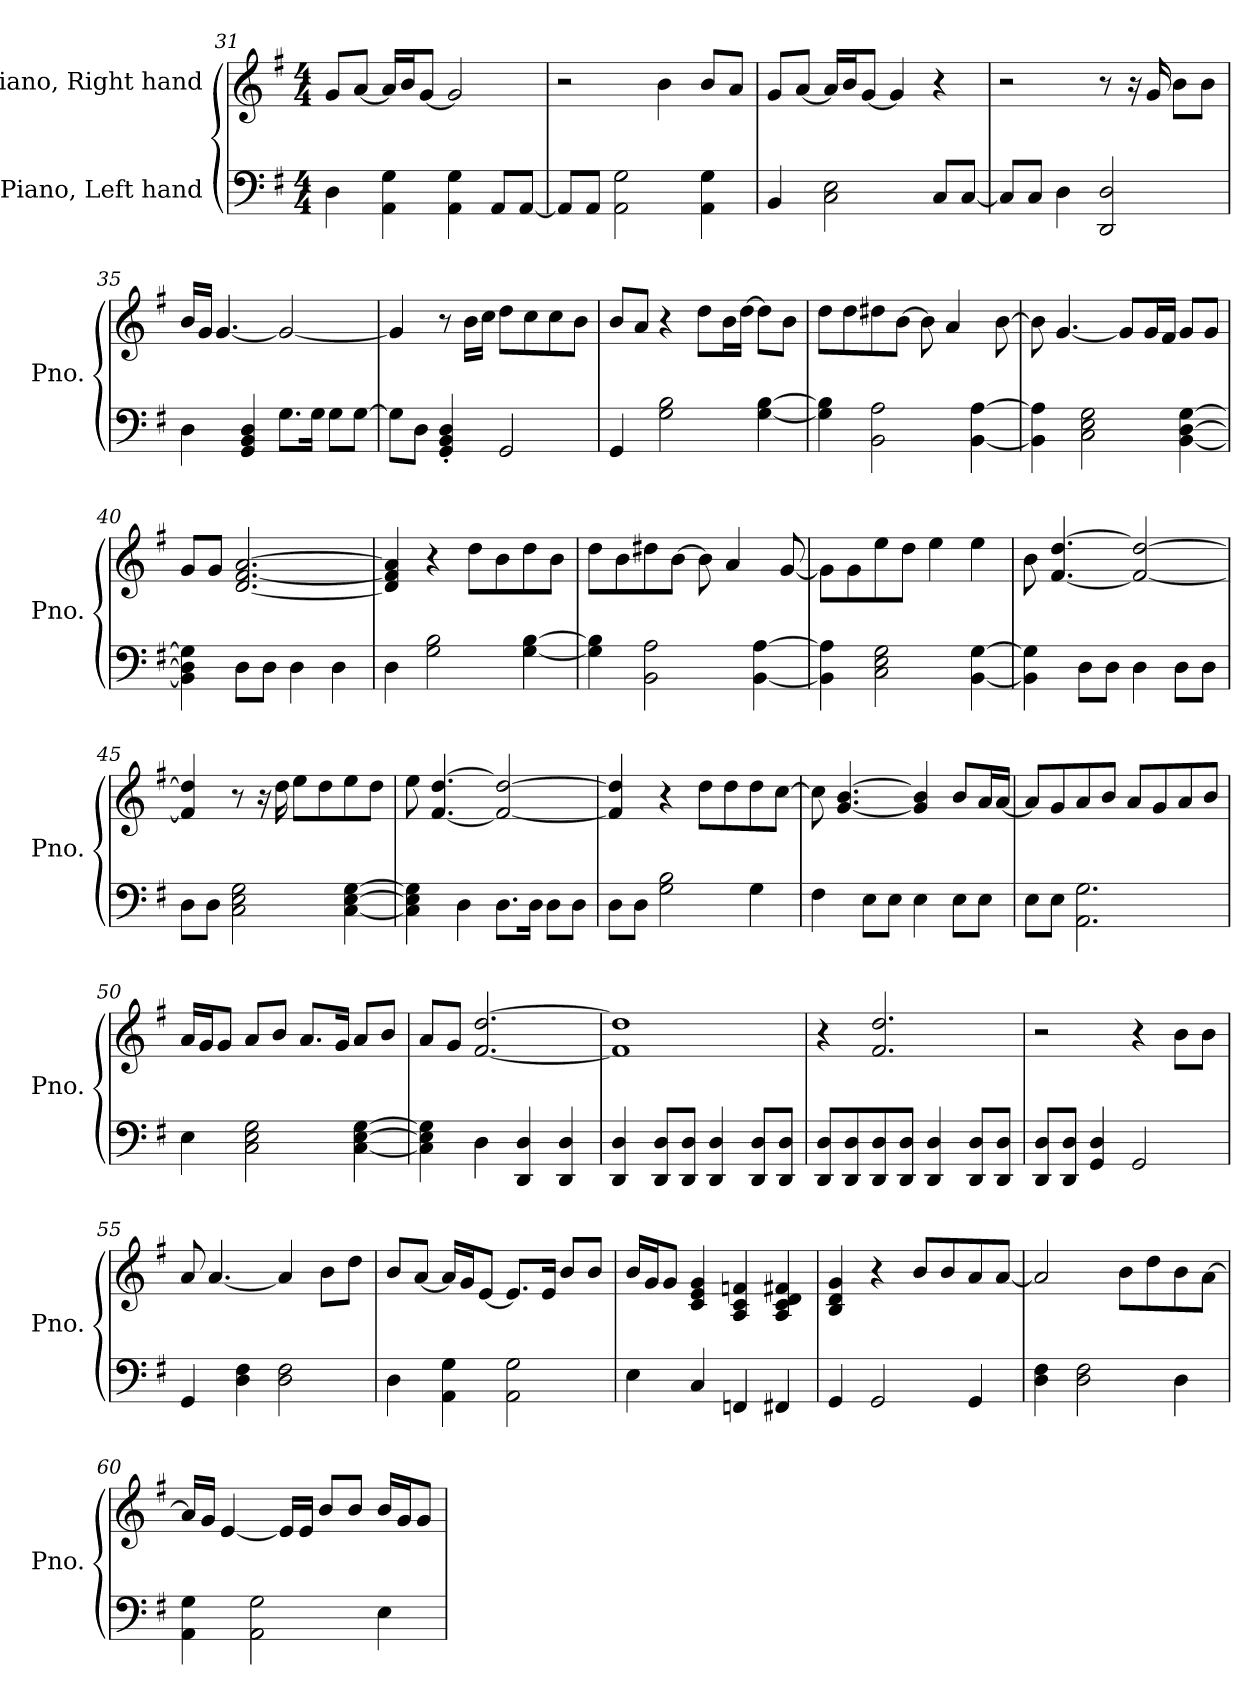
**kern	**kern
*part2	*part1
*staff2	*staff1
*I"Piano, Left hand	*I"Piano, Right hand
*I'Pno.	*I'Pno.
*clefF4	*clefG2
*k[f#]	*k[f#]
*M4/4	*M4/4
=31	=31
4D\	8g/L
.	[8a/J
4AA\ 4G\	16a/LL]
.	16b/J
.	[8g/J
4AA\ 4G\	2g/]
8AA/L	.
[8AA/J	.
=32	=32
8AA/L]	2r
8AA/J	.
2AA\ 2G\	.
.	4b\
4AA\ 4G\	8b/L
.	8a/J
=33	=33
4BB/	8g/L
.	[8a/J
2C\ 2E\	16a/LL]
.	16b/J
.	[8g/J
.	4g/]
8C/L	4r
[8C/J	.
=34	=34
8C/L]	2r
8C/J	.
4D\	.
2DD/ 2D/	8r
.	16r
.	16g/
.	8b\L
.	8b\J
!!LO:LB:g=z
=35	=35
4D\	16b/LL
.	16g/JJ
.	[4.g/
4GG/ 4BB/ 4D/	.
8.G\L	2g/_
16G\Jk	.
8G\L	.
[8G\J	.
=36	=36
8G\L]	4g/]
8D\J	.
4GG/' 4BB/' 4D/'	8r
.	16b\LL
.	16cc\JJ
2GG/	8dd\L
.	8cc\
.	8cc\
.	8b\J
=37	=37
4GG/	8b/L
.	8a/J
2G\ 2B\	4r
.	8dd\L
.	16b\L
.	[16dd\JJ
[4G\ [4B\	8dd\L]
.	8b\J
=38	=38
4G\] 4B\]	8dd\L
.	8dd\
2BB\ 2A\	8dd#X\
.	[8b\J
.	8b\]
.	4a/
[4BB\ [4A\	.
.	[8b\
=39	=39
4BB\] 4A\]	8b\]
.	[4.g/
2C\ 2E\ 2G\	.
.	8g/L]
.	16g/L
.	16f#/JJ
[4BB\ [4D\ [4G\	8g/L
.	8g/J
!!LO:LB:g=z
=40	=40
4BB\] 4D\] 4G\]	8g/L
.	8g/J
8D\L	[2.d/ [2.f#/ [2.a/
8D\J	.
4D\	.
4D\	.
=41	=41
4D\	4d/] 4f#/] 4a/]
2G\ 2B\	4r
.	8dd\L
.	8b\
[4G\ [4B\	8dd\
.	8b\J
=42	=42
4G\] 4B\]	8dd\L
.	8b\
2BB\ 2A\	8dd#X\
.	[8b\J
.	8b\]
.	4a/
[4BB\ [4A\	.
.	[8g/
=43	=43
4BB\] 4A\]	8g\L]
.	8g\
2C\ 2E\ 2G\	8ee\
.	8dd\J
.	4ee\
[4BB\ [4G\	4ee\
=44	=44
4BB\] 4G\]	8b\
.	[4.f#/ [4.dd/
8D\L	.
8D\J	.
4D\	2f#/_ 2dd/_
8D\L	.
8D\J	.
!!LO:LB:g=z
=45	=45
8D\L	4f#/] 4dd/]
8D\J	.
2C\ 2E\ 2G\	8r
.	16r
.	16dd\
.	8ee\L
.	8dd\
[4C\ [4E\ [4G\	8ee\
.	8dd\J
=46	=46
4C\] 4E\] 4G\]	8ee\
.	[4.f#/ [4.dd/
4D\	.
8.D\L	2f#/_ 2dd/_
16D\Jk	.
8D\L	.
8D\J	.
=47	=47
8D\L	4f#/] 4dd/]
8D\J	.
2G\ 2B\	4r
.	8dd\L
.	8dd\
4G\	8dd\
.	[8cc\J
=48	=48
4F#\	8cc\]
.	[4.g/ [4.b/
8E\L	.
8E\J	.
4E\	4g/] 4b/]
8E\L	8b/L
8E\J	16a/L
.	[16a/JJ
=49	=49
8E\L	8a/L]
8E\J	8g/
2.AA\ 2.G\	8a/
.	8b/J
.	8a/L
.	8g/
.	8a/
.	8b/J
!!LO:LB:g=z
=50	=50
4E\	16a/LL
.	16g/J
.	8g/J
2C\ 2E\ 2G\	8a/L
.	8b/J
.	8.a/L
.	16g/Jk
[4C\ [4E\ [4G\	8a/L
.	8b/J
=51	=51
4C\] 4E\] 4G\]	8a/L
.	8g/J
4D\	[2.f#/ [2.dd/
4DD/ 4D/	.
4DD/ 4D/	.
=52	=52
4DD/ 4D/	1f#] 1dd]
8DD/ 8D/L	.
8DD/ 8D/J	.
4DD/ 4D/	.
8DD/ 8D/L	.
8DD/ 8D/J	.
=53	=53
8DD/ 8D/L	4r
8DD/ 8D/	.
8DD/ 8D/	2.f#/ 2.dd/
8DD/ 8D/J	.
4DD/ 4D/	.
8DD/ 8D/L	.
8DD/ 8D/J	.
=54	=54
8DD/ 8D/L	2r
8DD/ 8D/J	.
4GG/ 4D/	.
2GG/	4r
.	8b\L
.	8b\J
!!LO:LB:g=z
=55	=55
4GG/	8a/
.	[4.a/
4D\ 4F#\	.
2D\ 2F#\	4a/]
.	8b\L
.	8dd\J
=56	=56
4D\	8b/L
.	[8a/J
4AA\ 4G\	16a/LL]
.	16g/J
.	[8e/J
2AA\ 2G\	8.e/L]
.	16e/Jk
.	8b/L
.	8b/J
=57	=57
4E\	16b/LL
.	16g/J
.	8g/J
4C/	4c/ 4e/ 4g/
4FFn/	4A/ 4c/ 4fn/
4FF#X/	4A/ 4c/ 4d/ 4f#X/
=58	=58
4GG/	4B/ 4d/ 4g/
2GG/	4r
.	8b/L
.	8b/
4GG/	8a/
.	[8a/J
=59	=59
4D\ 4F#\	2a/]
2D\ 2F#\	.
.	8b\L
.	8dd\
4D\	8b\
.	[8a\J
!!LO:PB:g=z
=60	=60
4AA\ 4G\	16a/LL]
.	16g/JJ
.	[4e/
2AA\ 2G\	.
.	16e/LL]
.	16e/JJ
.	8b/L
.	8b/J
4E\	16b/LL
.	16g/J
.	8g/J
=	=
*-	*-
